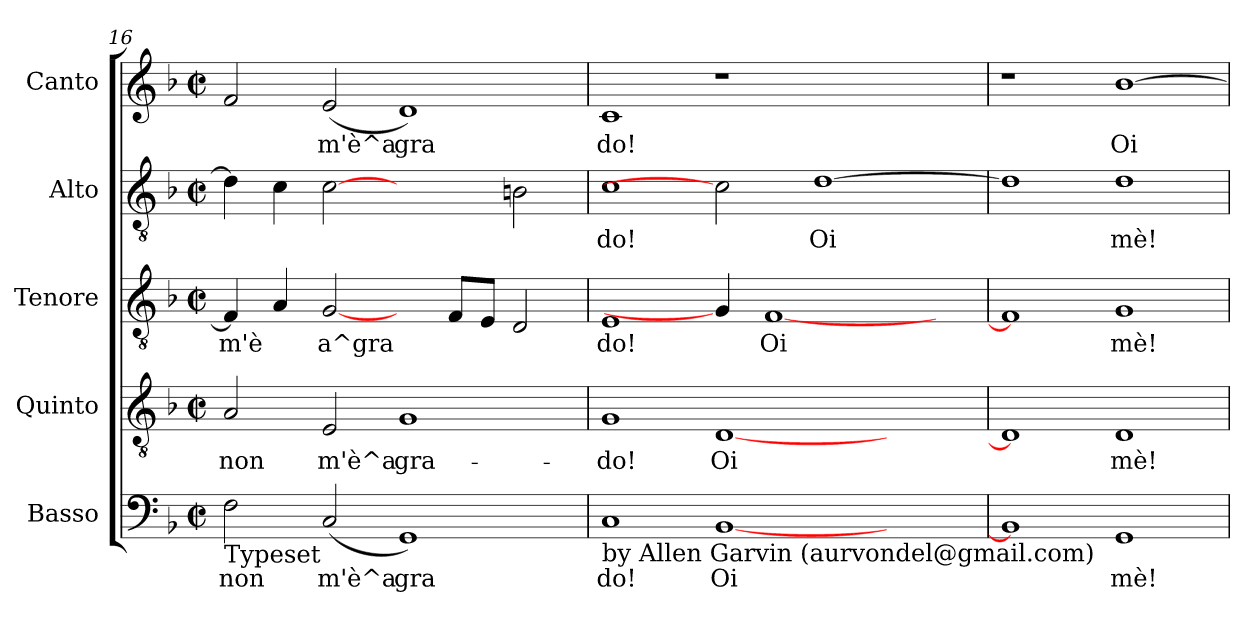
**kern	**text	**kern	**text	**kern	**text	**kern	**text	**kern	**text
*part5	*part5	*part4	*part4	*part3	*part3	*part2	*part2	*part1	*part1
*staff5	*staff5	*staff4	*staff4	*staff3	*staff3	*staff2	*staff2	*staff1	*staff1
*I"Basso	*	*I"Quinto	*	*I"Tenore	*	*I"Alto	*	*I"Canto	*
*clefF4	*	*clefGv2	*	*clefGv2	*	*clefGv2	*	*clefG2	*
*k[b-]	*	*k[b-]	*	*k[b-]	*	*k[b-]	*	*k[b-]	*
*F:	*	*F:	*	*F:	*	*F:	*	*F:	*
*M2/2	*	*M2/2	*	*M2/2	*	*M2/2	*	*M2/2	*
*met(c|)	*	*met(c|)	*	*met(c|)	*	*met(c|)	*	*met(c|)	*
=16	=16	=16	=16	=16	=16	=16	=16	=16	=16
!LO:TX:b:t=Typeset	!	!	!	!	!	!	!	!	!
!	!LO:LY:b:cj	!	!LO:LY:b:cj	!	!LO:LY:b:cj	!	!LO:LY:b:cj	!	!LO:LY:b:cj
2F\	non	2A/	non	4F/]	m'è	4d\]	.	2f/	.
!	!	!	!	!	!LO:LY:b:cj	!	!LO:LY:b:cj	!	!
.	.	.	.	4A/	.	4c\	.	.	.
!	!LO:LY:b:cj	!	!LO:LY:b:cj	!	!LO:LY:b:cj	!	!LO:LY:b:cj	!	!LO:LY:b:cj
(<2C/	m'è^a	2E/	m'è^a	[2G/	a^gra	[2c	.	(<2e/	m'è^a
!	!LO:LY:b:cj	!	!LO:LY:b:cj	!	!	!	!	!	!LO:LY:b:cj
1GG)	gra	1G	gra-	4ryy	.	2ryy	.	1d)	gra
!	!	!	!	!	!LO:LY:b:cj	!	!	!	!
.	.	.	.	8F/L	.	.	.	.	.
!	!	!	!	!	!LO:LY:b:cj	!	!	!	!
.	.	.	.	8E/J	.	.	.	.	.
!	!	!	!	!	!LO:LY:b:cj	!	!LO:LY:b:cj	!	!
.	.	.	.	2D/	.	2Bn\	.	.	.
=17	=17	=17	=17	=17	=17	=17	=17	=17	=17
!LO:TX:b:t=by Allen Garvin (aurvondel@gmail.com)	!	!	!	!	!	!	!	!	!
!	!LO:LY:b:cj	!	!LO:LY:b:cj	!	!LO:LY:b:cj	!	!LO:LY:b:cj	!	!LO:LY:b:cj
1C	do!	1G	-do!	1E	do!	1c	do!	1c	do!
!	!LO:LY:b:cj	!	!LO:LY:b:cj	!	!	!	!	!	!
[<1BB-	Oi	[<1D	Oi-	4G/]	.	2c]	.	1r	.
!	!	!	!	!	!LO:LY:b:cj	!	!	!	!
.	.	.	.	[<1F	Oi	.	.	.	.
!	!	!	!	!	!	!	!LO:LY:b:cj	!	!
.	.	.	.	.	.	[>1d	Oi	.	.
2ryy	.	2ryy	.	.	.	.	.	2ryy	.
.	.	.	.	4ryy	.	.	.	.	.
=18	=18	=18	=18	=18	=18	=18	=18	=18	=18
!	!LO:LY:b:cj	!	!LO:LY:b:cj	!	!LO:LY:b:cj	!	!LO:LY:b:cj	!	!
1BB-]	.	1D]	--	1F]	.	1d]	.	1r	.
!	!LO:LY:b:cj	!	!LO:LY:b:cj	!	!LO:LY:b:cj	!	!LO:LY:b:cj	!	!LO:LY:b:cj
1GG	mè!	1D	-mè!	1G	mè!	1d	mè!	[>1b-	Oi
=	=	=	=	=	=	=	=	=	=
*-	*-	*-	*-	*-	*-	*-	*-	*-	*-
